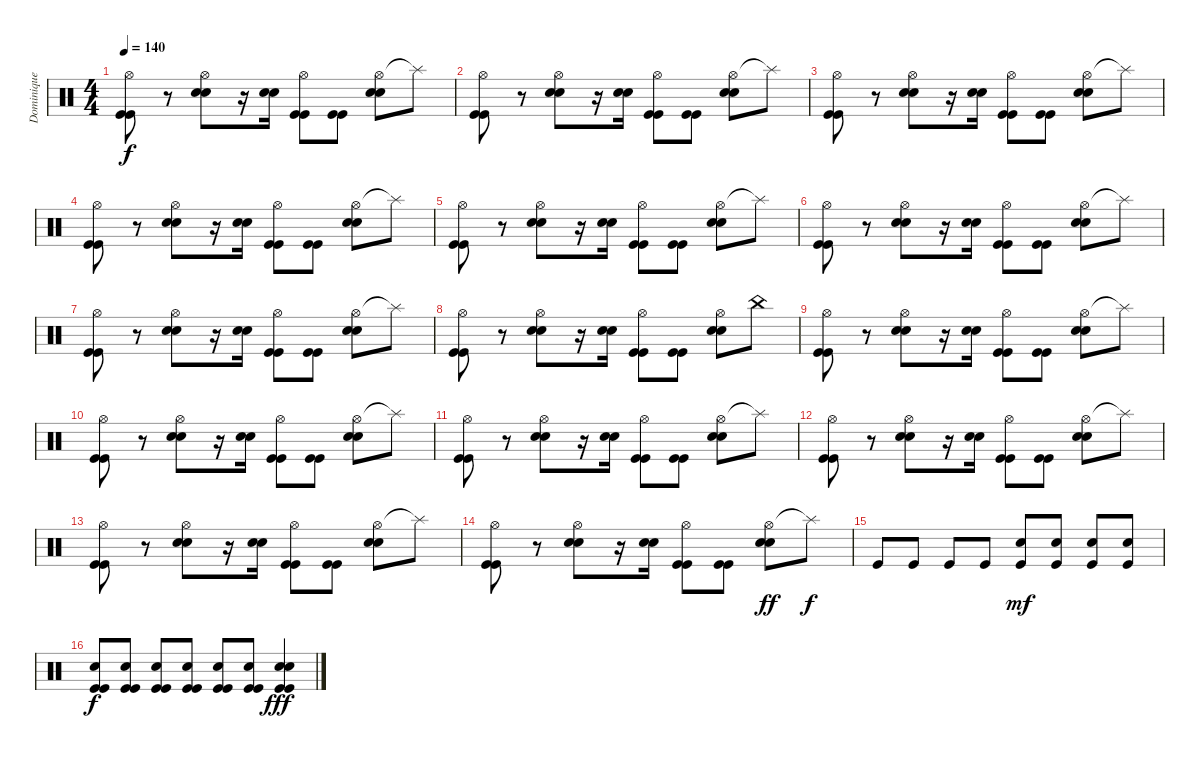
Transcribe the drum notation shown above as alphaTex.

\track ("Dominique" "Dominique") {instrument percussion}
\staff {score}
\articulation defaults
\ts (4 4)
\tempo 140
\clef neutral
\ks c
("Hi-Hat (open)" "Kick (hit)" "Kick (hit)").8{dy f} r.8 ("Hi-Hat (open)" "Snare (hit) 2" "Snare (hit) 2").8 r.16 ("Snare (hit) 2" "Snare (hit) 2").16 ("Hi-Hat (open)" "Kick (hit)" "Kick (hit)").8 ("Kick (hit)" "Kick (hit)").8 ("Hi-Hat (open)" "Snare (hit) 2" "Snare (hit) 2").8 "Splash (hit)"{t}.8 |
("Hi-Hat (open)" "Kick (hit)" "Kick (hit)").8 r.8 ("Hi-Hat (open)" "Snare (hit) 2" "Snare (hit) 2").8 r.16 ("Snare (hit) 2" "Snare (hit) 2").16 ("Hi-Hat (open)" "Kick (hit)" "Kick (hit)").8 ("Kick (hit)" "Kick (hit)").8 ("Hi-Hat (open)" "Snare (hit) 2" "Snare (hit) 2").8 "Splash (hit)"{t}.8 |
("Hi-Hat (open)" "Kick (hit)" "Kick (hit)").8 r.8 ("Hi-Hat (open)" "Snare (hit) 2" "Snare (hit) 2").8 r.16 ("Snare (hit) 2" "Snare (hit) 2").16 ("Hi-Hat (open)" "Kick (hit)" "Kick (hit)").8 ("Kick (hit)" "Kick (hit)").8 ("Hi-Hat (open)" "Snare (hit) 2" "Snare (hit) 2").8 "Splash (hit)"{t}.8 |
("Hi-Hat (open)" "Kick (hit)" "Kick (hit)").8 r.8 ("Hi-Hat (open)" "Snare (hit) 2" "Snare (hit) 2").8 r.16 ("Snare (hit) 2" "Snare (hit) 2").16 ("Hi-Hat (open)" "Kick (hit)" "Kick (hit)").8 ("Kick (hit)" "Kick (hit)").8 ("Hi-Hat (open)" "Snare (hit) 2" "Snare (hit) 2").8 "Splash (hit)"{t}.8 |
("Hi-Hat (open)" "Kick (hit)" "Kick (hit)").8 r.8 ("Hi-Hat (open)" "Snare (hit) 2" "Snare (hit) 2").8 r.16 ("Snare (hit) 2" "Snare (hit) 2").16 ("Hi-Hat (open)" "Kick (hit)" "Kick (hit)").8 ("Kick (hit)" "Kick (hit)").8 ("Hi-Hat (open)" "Snare (hit) 2" "Snare (hit) 2").8 "Splash (hit)"{t}.8 |
("Hi-Hat (open)" "Kick (hit)" "Kick (hit)").8 r.8 ("Hi-Hat (open)" "Snare (hit) 2" "Snare (hit) 2").8 r.16 ("Snare (hit) 2" "Snare (hit) 2").16 ("Hi-Hat (open)" "Kick (hit)" "Kick (hit)").8 ("Kick (hit)" "Kick (hit)").8 ("Hi-Hat (open)" "Snare (hit) 2" "Snare (hit) 2").8 "Splash (hit)"{t}.8 |
("Hi-Hat (open)" "Kick (hit)" "Kick (hit)").8 r.8 ("Hi-Hat (open)" "Snare (hit) 2" "Snare (hit) 2").8 r.16 ("Snare (hit) 2" "Snare (hit) 2").16 ("Hi-Hat (open)" "Kick (hit)" "Kick (hit)").8 ("Kick (hit)" "Kick (hit)").8 ("Hi-Hat (open)" "Snare (hit) 2" "Snare (hit) 2").8 "Splash (hit)"{t}.8 |
("Hi-Hat (open)" "Kick (hit)" "Kick (hit)").8 r.8 ("Hi-Hat (open)" "Snare (hit) 2" "Snare (hit) 2").8 r.16 ("Snare (hit) 2" "Snare (hit) 2").16 ("Hi-Hat (open)" "Kick (hit)" "Kick (hit)").8 ("Kick (hit)" "Kick (hit)").8 ("Hi-Hat (open)" "Snare (hit) 2" "Snare (hit) 2").8 "China (hit)".8 |
("Hi-Hat (open)" "Kick (hit)" "Kick (hit)").8 r.8 ("Hi-Hat (open)" "Snare (hit) 2" "Snare (hit) 2").8 r.16 ("Snare (hit) 2" "Snare (hit) 2").16 ("Hi-Hat (open)" "Kick (hit)" "Kick (hit)").8 ("Kick (hit)" "Kick (hit)").8 ("Hi-Hat (open)" "Snare (hit) 2" "Snare (hit) 2").8 "Splash (hit)"{t}.8 |
("Hi-Hat (open)" "Kick (hit)" "Kick (hit)").8 r.8 ("Hi-Hat (open)" "Snare (hit) 2" "Snare (hit) 2").8 r.16 ("Snare (hit) 2" "Snare (hit) 2").16 ("Hi-Hat (open)" "Kick (hit)" "Kick (hit)").8 ("Kick (hit)" "Kick (hit)").8 ("Hi-Hat (open)" "Snare (hit) 2" "Snare (hit) 2").8 "Splash (hit)"{t}.8 |
("Hi-Hat (open)" "Kick (hit)" "Kick (hit)").8 r.8 ("Hi-Hat (open)" "Snare (hit) 2" "Snare (hit) 2").8 r.16 ("Snare (hit) 2" "Snare (hit) 2").16 ("Hi-Hat (open)" "Kick (hit)" "Kick (hit)").8 ("Kick (hit)" "Kick (hit)").8 ("Hi-Hat (open)" "Snare (hit) 2" "Snare (hit) 2").8 "Splash (hit)"{t}.8 |
("Hi-Hat (open)" "Kick (hit)" "Kick (hit)").8 r.8 ("Hi-Hat (open)" "Snare (hit) 2" "Snare (hit) 2").8 r.16 ("Snare (hit) 2" "Snare (hit) 2").16 ("Hi-Hat (open)" "Kick (hit)" "Kick (hit)").8 ("Kick (hit)" "Kick (hit)").8 ("Hi-Hat (open)" "Snare (hit) 2" "Snare (hit) 2").8 "Splash (hit)"{t}.8 |
("Hi-Hat (open)" "Kick (hit)" "Kick (hit)").8 r.8 ("Hi-Hat (open)" "Snare (hit) 2" "Snare (hit) 2").8 r.16 ("Snare (hit) 2" "Snare (hit) 2").16 ("Hi-Hat (open)" "Kick (hit)" "Kick (hit)").8 ("Kick (hit)" "Kick (hit)").8 ("Hi-Hat (open)" "Snare (hit) 2" "Snare (hit) 2").8 "Splash (hit)"{t}.8 |
("Hi-Hat (open)" "Kick (hit)" "Kick (hit)").8 r.8 ("Hi-Hat (open)" "Snare (hit) 2" "Snare (hit) 2").8 r.16 ("Snare (hit) 2" "Snare (hit) 2").16 ("Hi-Hat (open)" "Kick (hit)" "Kick (hit)").8 ("Kick (hit)" "Kick (hit)").8 ("Hi-Hat (open)" "Snare (hit) 2" "Snare (hit) 2").8{dy ff} "Splash (hit)"{t}.8{dy f} |
"Kick (hit)".8 "Kick (hit)".8 "Kick (hit)".8 "Kick (hit)".8 ("Snare (hit) 2" "Kick (hit)").8{dy mf} ("Snare (hit) 2" "Kick (hit)").8 ("Snare (hit) 2" "Kick (hit)").8 ("Snare (hit) 2" "Kick (hit)").8 |
("Snare (hit) 2" "Kick (hit)" "Kick (hit)").8{dy f} ("Snare (hit) 2" "Kick (hit)" "Kick (hit)").8 ("Snare (hit) 2" "Kick (hit)" "Kick (hit)").8 ("Snare (hit) 2" "Kick (hit)" "Kick (hit)").8 ("Snare (hit) 2" "Kick (hit)" "Kick (hit)").8 ("Snare (hit) 2" "Kick (hit)" "Kick (hit)").8 ("Snare (hit) 2" "Snare (hit) 2" "Kick (hit)" "Kick (hit)").4{dy fff}
